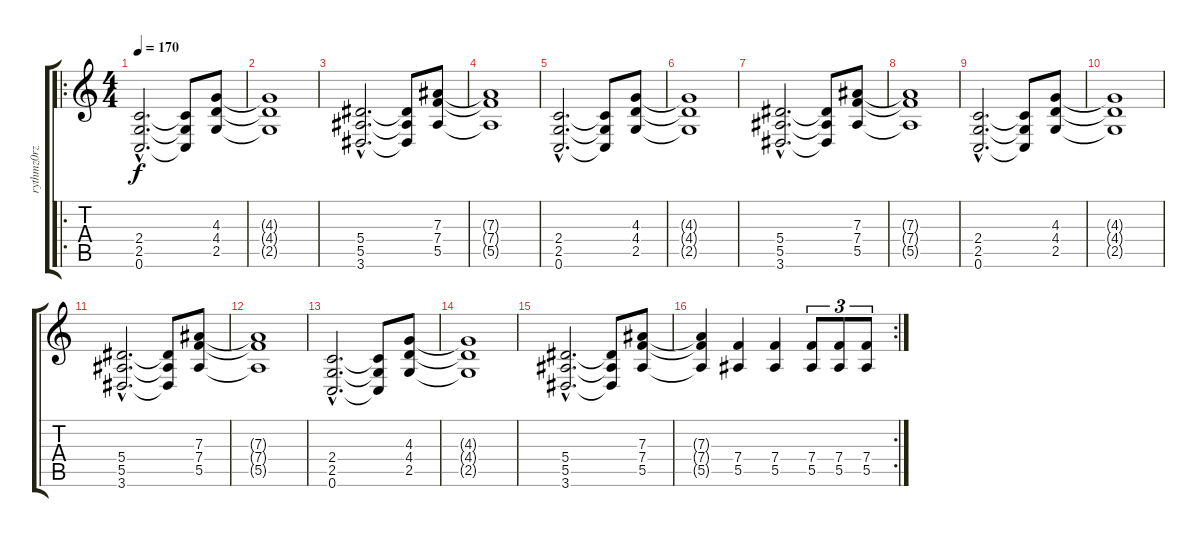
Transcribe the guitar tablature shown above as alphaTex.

\track ("rythmz0rz" "rythmz0rz") {instrument distortionguitar}
\staff {score tabs}
\tuning (C4 G3 Eb3 Bb2 F2 C2) {hide}
\ro
\ts (4 4)
\tempo 170
\clef g2
\ks c
(2.4{hac} 2.5{hac} 0.6{hac}).2{d dy f} (2.4{t} 2.5{t} 0.6{t}).8 (4.3 4.4 2.5).8 |
(4.3{t} 4.4{t} 2.5{t}).1 |
(5.4{hac} 5.5{hac} 3.6{hac}).2{d} (5.4{t} 5.5{t} 3.6{t}).8 (7.3 7.4 5.5).8 |
(7.3{t} 7.4{t} 5.5{t}).1 |
(2.4{hac} 2.5{hac} 0.6{hac}).2{d} (2.4{t} 2.5{t} 0.6{t}).8 (4.3 4.4 2.5).8 |
(4.3{t} 4.4{t} 2.5{t}).1 |
(5.4{hac} 5.5{hac} 3.6{hac}).2{d} (5.4{t} 5.5{t} 3.6{t}).8 (7.3 7.4 5.5).8 |
(7.3{t} 7.4{t} 5.5{t}).1 |
(2.4{hac} 2.5{hac} 0.6{hac}).2{d} (2.4{t} 2.5{t} 0.6{t}).8 (4.3 4.4 2.5).8 |
(4.3{t} 4.4{t} 2.5{t}).1 |
(5.4{hac} 5.5{hac} 3.6{hac}).2{d} (5.4{t} 5.5{t} 3.6{t}).8 (7.3 7.4 5.5).8 |
(7.3{t} 7.4{t} 5.5{t}).1 |
(2.4{hac} 2.5{hac} 0.6{hac}).2{d} (2.4{t} 2.5{t} 0.6{t}).8 (4.3 4.4 2.5).8 |
(4.3{t} 4.4{t} 2.5{t}).1 |
(5.4{hac} 5.5{hac} 3.6{hac}).2{d} (5.4{t} 5.5{t} 3.6{t}).8 (7.3 7.4 5.5).8 |
\rc 2
(7.3{t} 7.4{t} 5.5{t}).4 (7.4 5.5).4 (7.4 5.5).4 (7.4 5.5).8{tu (3 2)} (7.4 5.5).8{tu (3 2)} (7.4 5.5).8{tu (3 2)}
